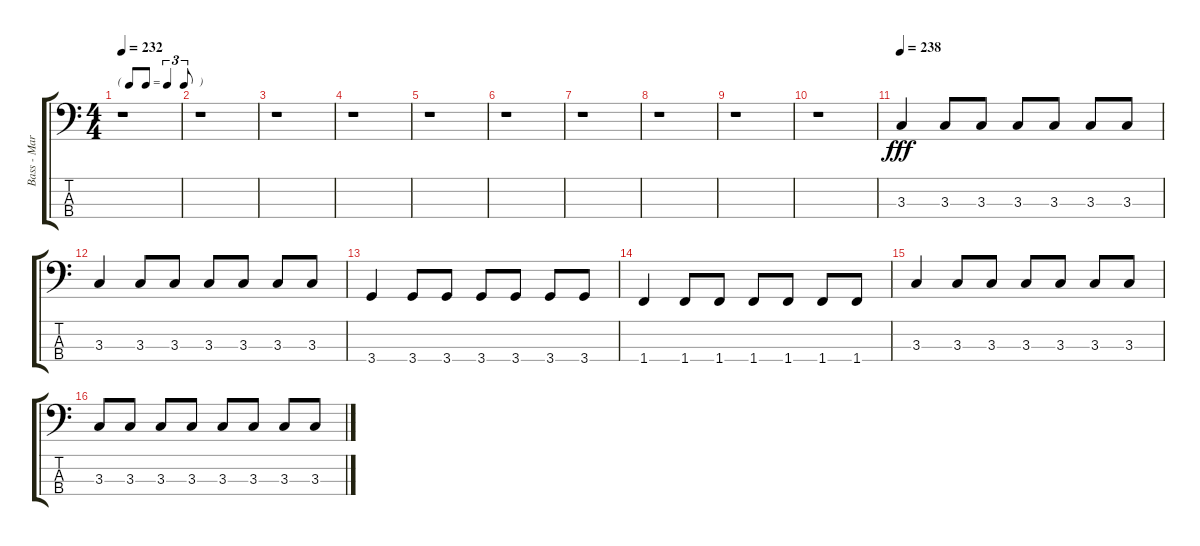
\track ("Bass - Mark" "Bass - Mar") {instrument electricbasspick}
\staff {score tabs}
\tuning (G2 D2 A1 E1) {hide}
\ts (4 4)
\tf triplet8th
\tempo 232
\clef f4
\ks c
r.1{dy fff} |
r.1 |
r.1 |
r.1 |
r.1 |
r.1 |
r.1 |
r.1 |
r.1 |
r.1 |
\tempo 238
3.3.4 3.3.8 3.3.8 3.3.8 3.3.8 3.3.8 3.3.8 |
3.3.4 3.3.8 3.3.8 3.3.8 3.3.8 3.3.8 3.3.8 |
3.4.4 3.4.8 3.4.8 3.4.8 3.4.8 3.4.8 3.4.8 |
1.4.4 1.4.8 1.4.8 1.4.8 1.4.8 1.4.8 1.4.8 |
3.3.4 3.3.8 3.3.8 3.3.8 3.3.8 3.3.8 3.3.8 |
3.3.8 3.3.8 3.3.8 3.3.8 3.3.8 3.3.8 3.3.8 3.3.8
